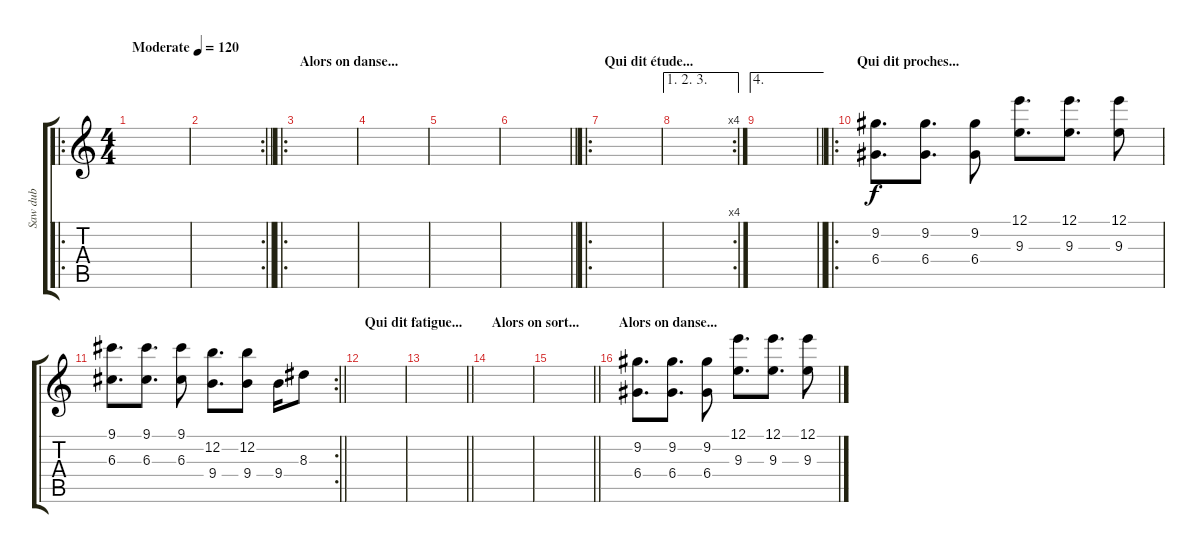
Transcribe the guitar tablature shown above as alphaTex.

\track ("Saw dub" "Saw dub") {instrument overdrivenguitar}
\staff {score tabs}
\tuning (E4 B3 G3 D3 A2 E2) {hide}
\ro
\ts (4 4)
\tempo (120 "Moderate")
\clef g2
\ks c
|
\rc 2
\barLineRight lightlight
|
\ro
\section ("" "Alors on danse...")
|
|
|
\barLineRight lightlight
|
\ro
\section ("" "Qui dit étude...")
|
\ae (1 2 3)
\rc 4
|
\ae 4
\barLineRight lightlight
|
\ro
\section ("" "Qui dit proches...")
(9.2 6.4).8{d} (9.2 6.4).8{d} (9.2 6.4).8 (12.1 9.3).8{d} (12.1 9.3).8{d} (12.1 9.3).8 |
\rc 2
\barLineRight lightlight
(9.1 6.3).8{d} (9.1 6.3).8{d} (9.1 6.3).8 (12.2 9.4).8{d} (12.2 9.4).8 9.4.16 8.3.8 |
\section ("" "Qui dit fatigue...")
|
\barLineRight lightlight
|
\section ("" "Alors on sort...")
|
\barLineRight lightlight
|
\section ("" "Alors on danse...")
(9.2 6.4).8{d} (9.2 6.4).8{d} (9.2 6.4).8 (12.1 9.3).8{d} (12.1 9.3).8{d} (12.1 9.3).8
